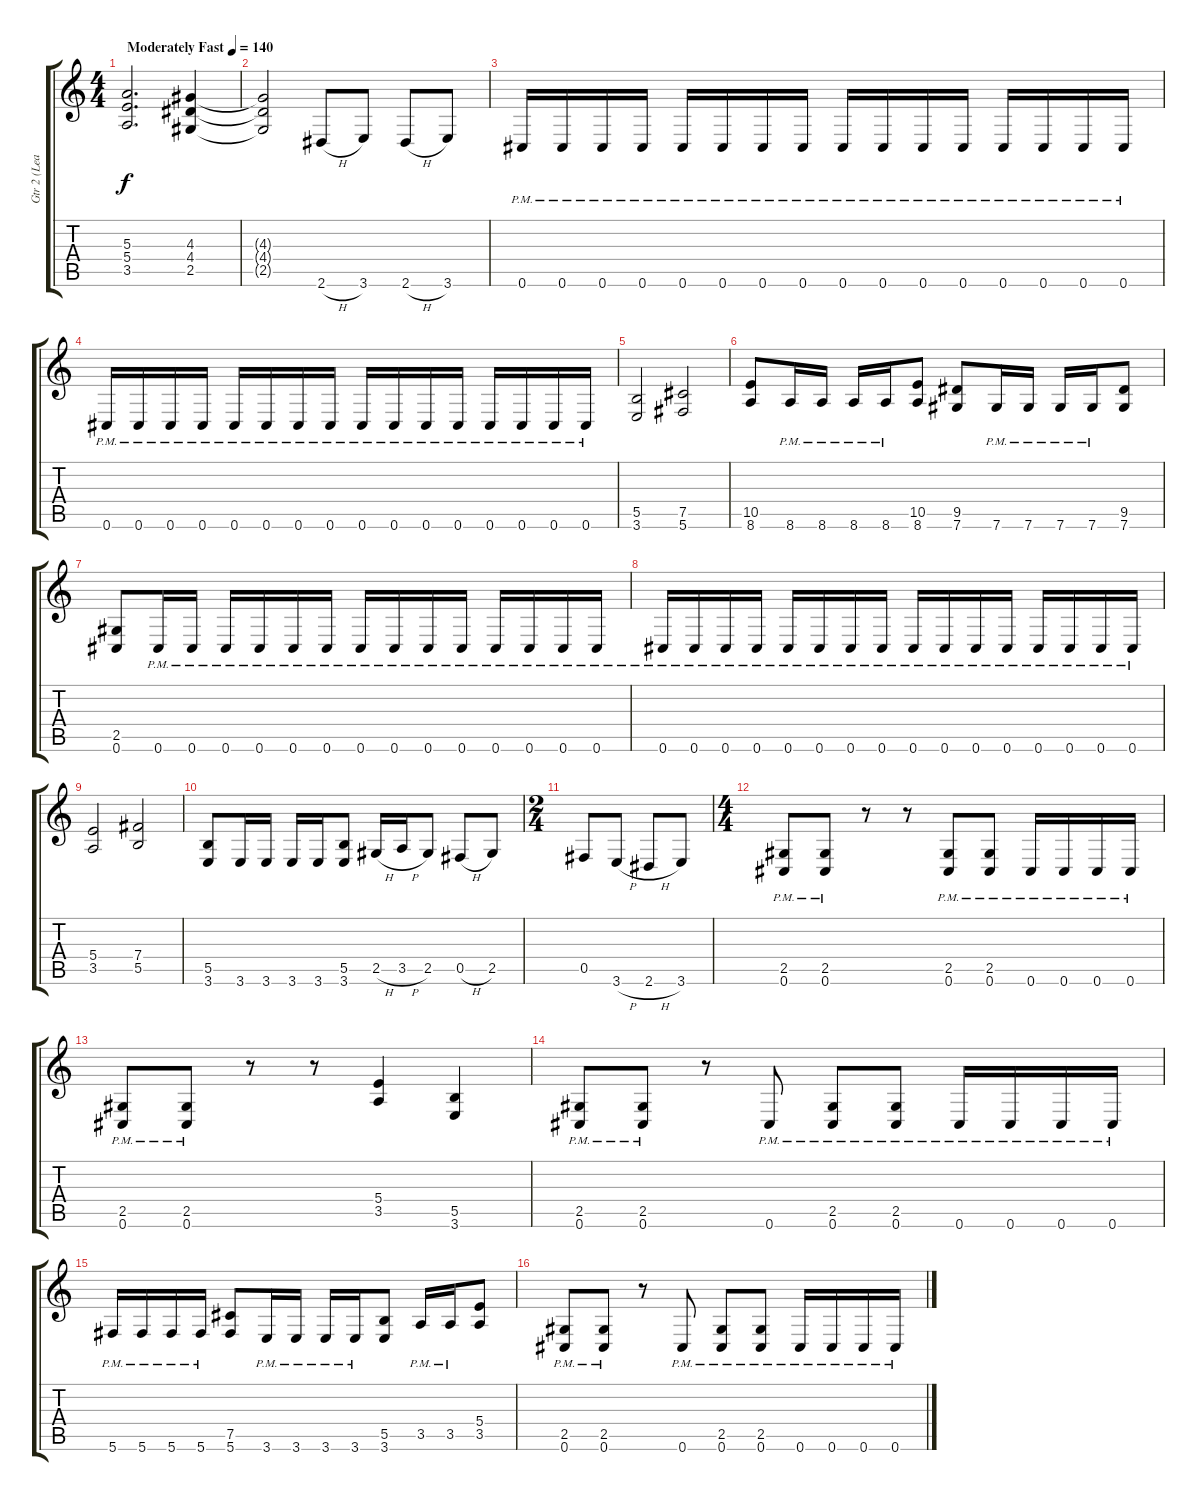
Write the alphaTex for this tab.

\track ("Gtr 2 (Lead)" "Gtr 2 (Lea") {instrument distortionguitar}
\staff {score tabs}
\tuning (Db4 Ab3 E3 B2 Gb2 Db2) {hide}
\ts (4 4)
\tempo (140 "Moderately Fast")
\clef g2
\ks c
(5.3 5.4 3.5).2{d dy f instrument distortionguitar} (4.3 4.4 2.5).4 |
(4.3{t} 4.4{t} 2.5{t}).2 2.6{h}.8 3.6.8 2.6{h}.8 3.6.8 |
0.6{pm}.16 0.6{pm}.16 0.6{pm}.16 0.6{pm}.16 0.6{pm}.16 0.6{pm}.16 0.6{pm}.16 0.6{pm}.16 0.6{pm}.16 0.6{pm}.16 0.6{pm}.16 0.6{pm}.16 0.6{pm}.16 0.6{pm}.16 0.6{pm}.16 0.6{pm}.16 |
0.6{pm}.16 0.6{pm}.16 0.6{pm}.16 0.6{pm}.16 0.6{pm}.16 0.6{pm}.16 0.6{pm}.16 0.6{pm}.16 0.6{pm}.16 0.6{pm}.16 0.6{pm}.16 0.6{pm}.16 0.6{pm}.16 0.6{pm}.16 0.6{pm}.16 0.6{pm}.16 |
(5.5 3.6).2 (7.5 5.6).2 |
(10.5 8.6).8 8.6{pm}.16 8.6{pm}.16 8.6{pm}.16 8.6{pm}.16 (10.5 8.6).8 (9.5 7.6).8 7.6{pm}.16 7.6{pm}.16 7.6{pm}.16 7.6{pm}.16 (9.5 7.6).8 |
(2.5 0.6).8 0.6{pm}.16 0.6{pm}.16 0.6{pm}.16 0.6{pm}.16 0.6{pm}.16 0.6{pm}.16 0.6{pm}.16 0.6{pm}.16 0.6{pm}.16 0.6{pm}.16 0.6{pm}.16 0.6{pm}.16 0.6{pm}.16 0.6{pm}.16 |
0.6{pm}.16 0.6{pm}.16 0.6{pm}.16 0.6{pm}.16 0.6{pm}.16 0.6{pm}.16 0.6{pm}.16 0.6{pm}.16 0.6{pm}.16 0.6{pm}.16 0.6{pm}.16 0.6{pm}.16 0.6{pm}.16 0.6{pm}.16 0.6{pm}.16 0.6{pm}.16 |
(5.4 3.5).2 (7.4 5.5).2 |
(5.5 3.6).8 3.6.16 3.6.16 3.6.16 3.6.16 (5.5 3.6).8 2.5{h}.16 3.5{h}.16 2.5.8 0.5{h}.8 2.5.8 |
\ts (2 4)
0.5.8 3.6{h}.8 2.6{h}.8 3.6.8 |
\ts (4 4)
(2.5{pm} 0.6{pm}).8 (2.5{pm} 0.6{pm}).8 r.8 r.8 (2.5{pm} 0.6{pm}).8 (2.5{pm} 0.6{pm}).8 0.6{pm}.16 0.6{pm}.16 0.6{pm}.16 0.6{pm}.16 |
(2.5{pm} 0.6{pm}).8 (2.5{pm} 0.6{pm}).8 r.8 r.8 (5.4 3.5).4 (5.5 3.6).4 |
(2.5{pm} 0.6{pm}).8 (2.5{pm} 0.6{pm}).8 r.8 0.6{pm}.8 (2.5{pm} 0.6{pm}).8 (2.5{pm} 0.6{pm}).8 0.6{pm}.16 0.6{pm}.16 0.6{pm}.16 0.6{pm}.16 |
5.6{pm}.16 5.6{pm}.16 5.6{pm}.16 5.6{pm}.16 (7.5 5.6).8 3.6{pm}.16 3.6{pm}.16 3.6{pm}.16 3.6{pm}.16 (5.5 3.6).8 3.5{pm}.16 3.5{pm}.16 (5.4 3.5).8 |
(2.5{pm} 0.6{pm}).8 (2.5{pm} 0.6{pm}).8 r.8 0.6{pm}.8 (2.5{pm} 0.6{pm}).8 (2.5{pm} 0.6{pm}).8 0.6{pm}.16 0.6{pm}.16 0.6{pm}.16 0.6{pm}.16
